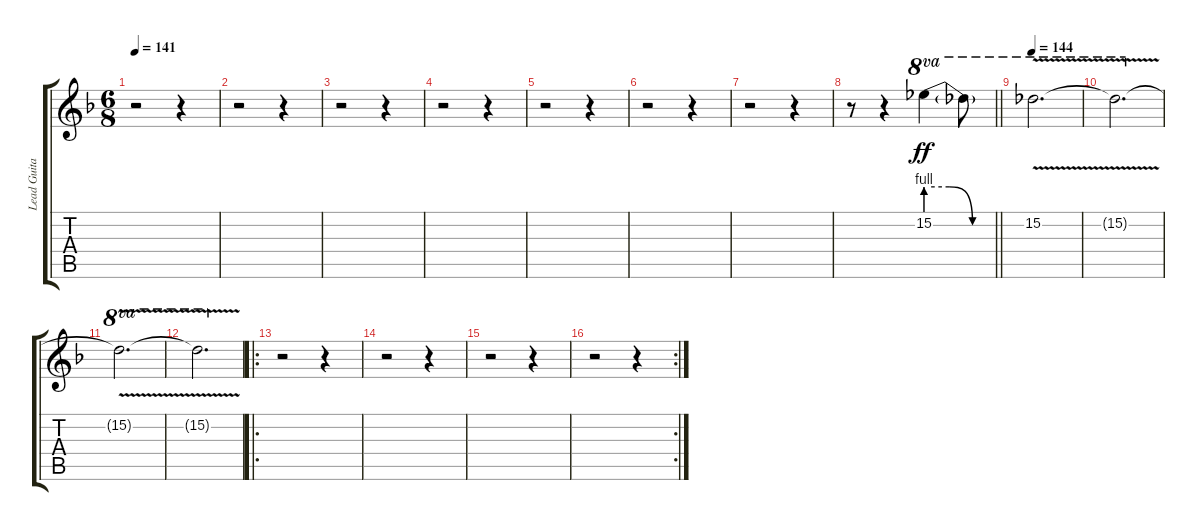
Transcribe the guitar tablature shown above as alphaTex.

\track ("Lead Guitar" "Lead Guita") {instrument overdrivenguitar}
\staff {score tabs}
\tuning (Eb4 Bb3 Gb3 Db3 Ab2 Eb2) {hide}
\ts (6 8)
\tempo 141
\clef g2
\ks f
r.2{dy mf} r.4 |
r.2 r.4 |
r.2 r.4 |
r.2 r.4 |
r.2 r.4 |
r.2 r.4 |
r.2 r.4 |
\barLineRight lightlight
r.8 r.4 15.2{be (custom 0 4 20 4 40 0 60 0)}.4{ot 8va dy ff} 15.2{t}.8{ot 8va} |
\tempo 144
15.2{v}.2{d ot 8va} |
15.2{v t}.2{d ot 8va} |
15.2{v t}.2{d ot 8va} |
15.2{v t}.2{d ot 8va} |
\ro
r.2 r.4 |
r.2 r.4 |
r.2 r.4 |
\rc 2
r.2 r.4
